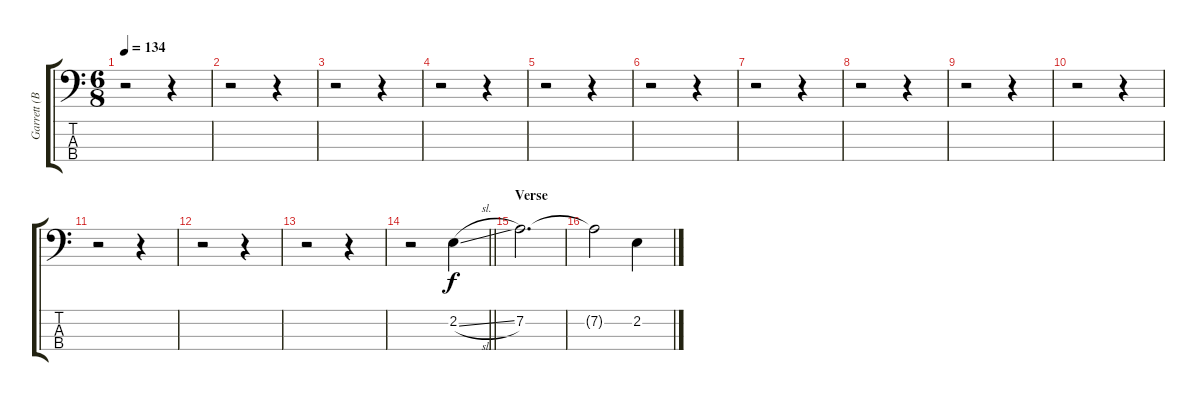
\track ("Garrett (Bass)" "Garrett (B") {instrument electricbassfinger}
\staff {score tabs}
\tuning (G2 D2 A1 E1) {hide}
\ts (6 8)
\tempo 134
\clef f4
\ks c
r.2{dy f} r.4 |
r.2 r.4 |
r.2 r.4 |
r.2 r.4 |
r.2 r.4 |
r.2 r.4 |
r.2 r.4 |
r.2 r.4 |
r.2 r.4 |
r.2 r.4 |
r.2 r.4 |
r.2 r.4 |
r.2 r.4 |
\barLineRight lightlight
r.2 2.2{sl}.4 |
\section ("" "Verse")
7.2.2{d} |
7.2{t}.2 2.2{sl}.4
